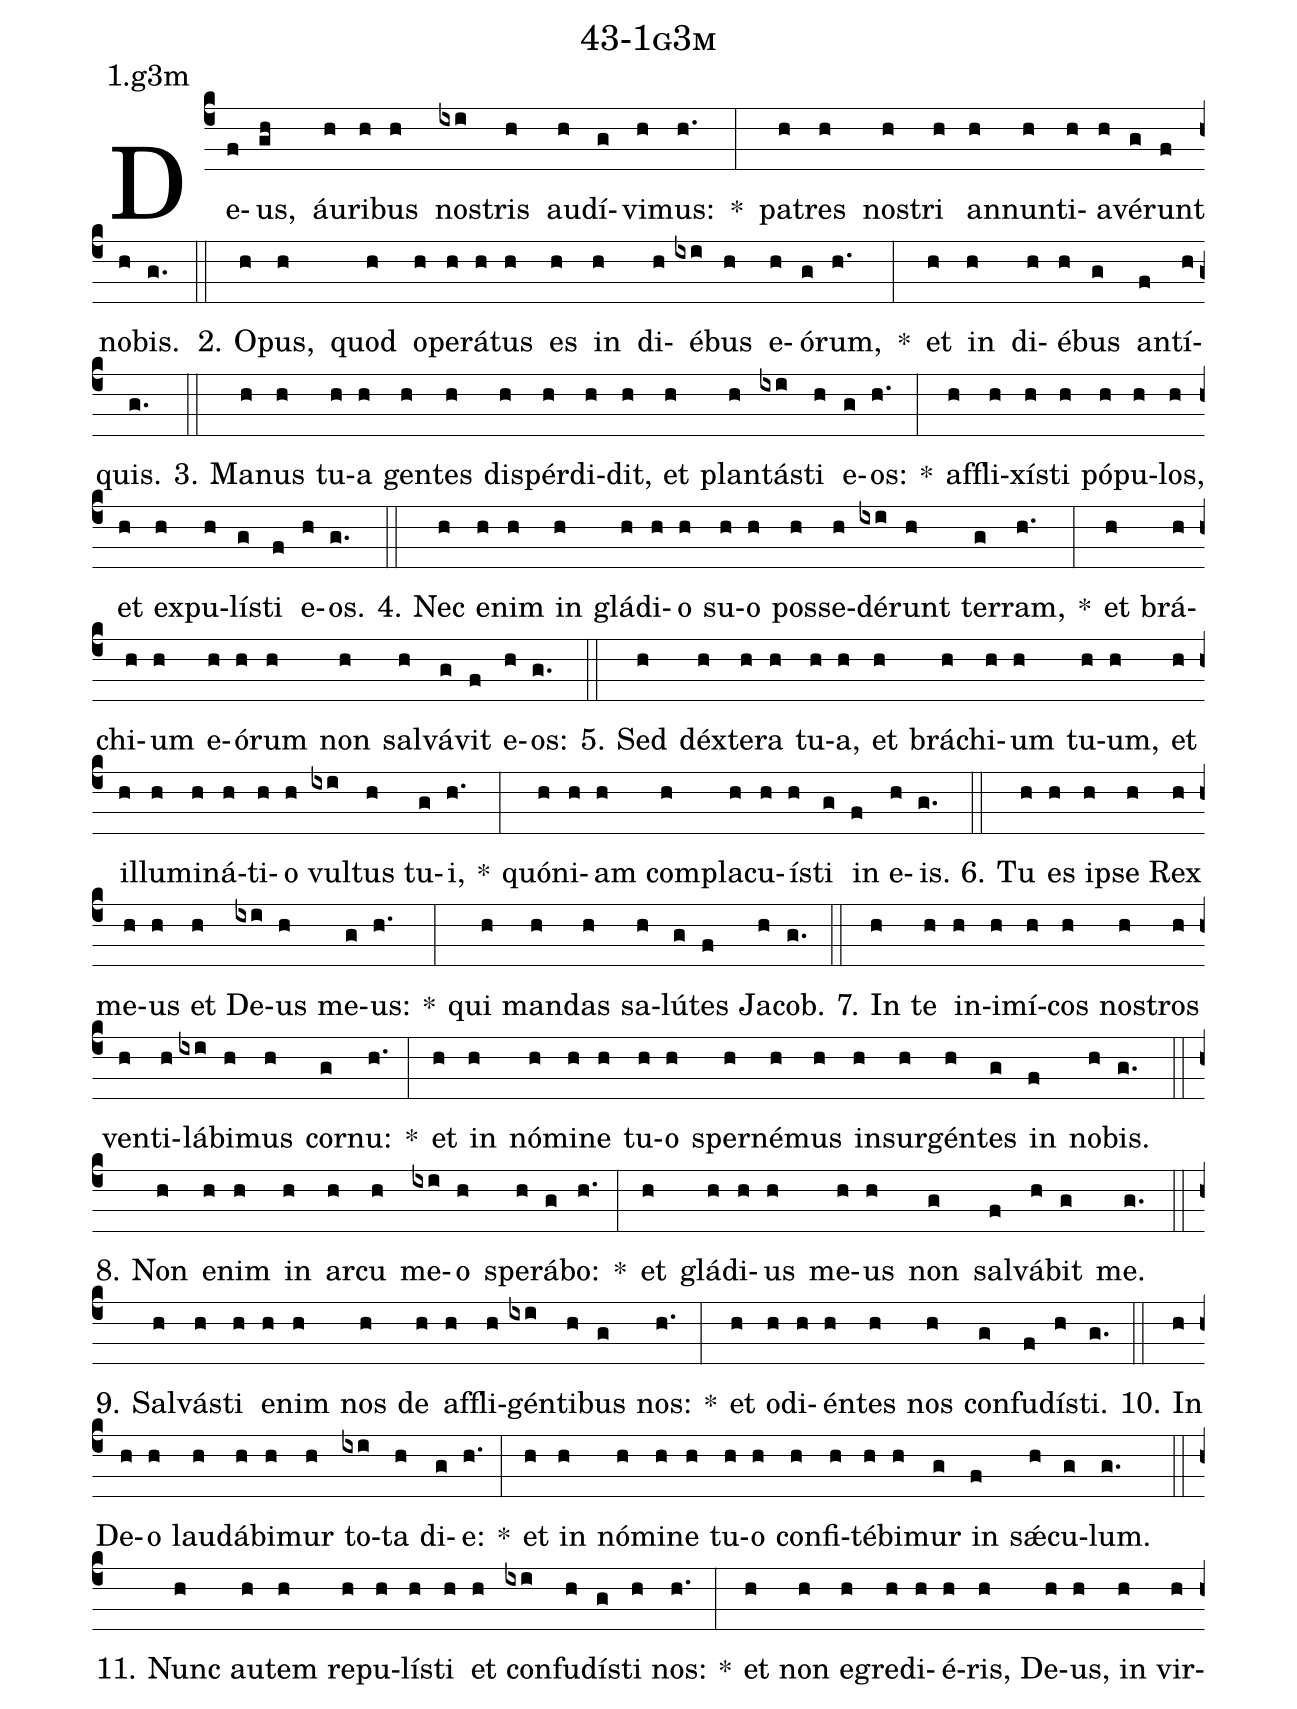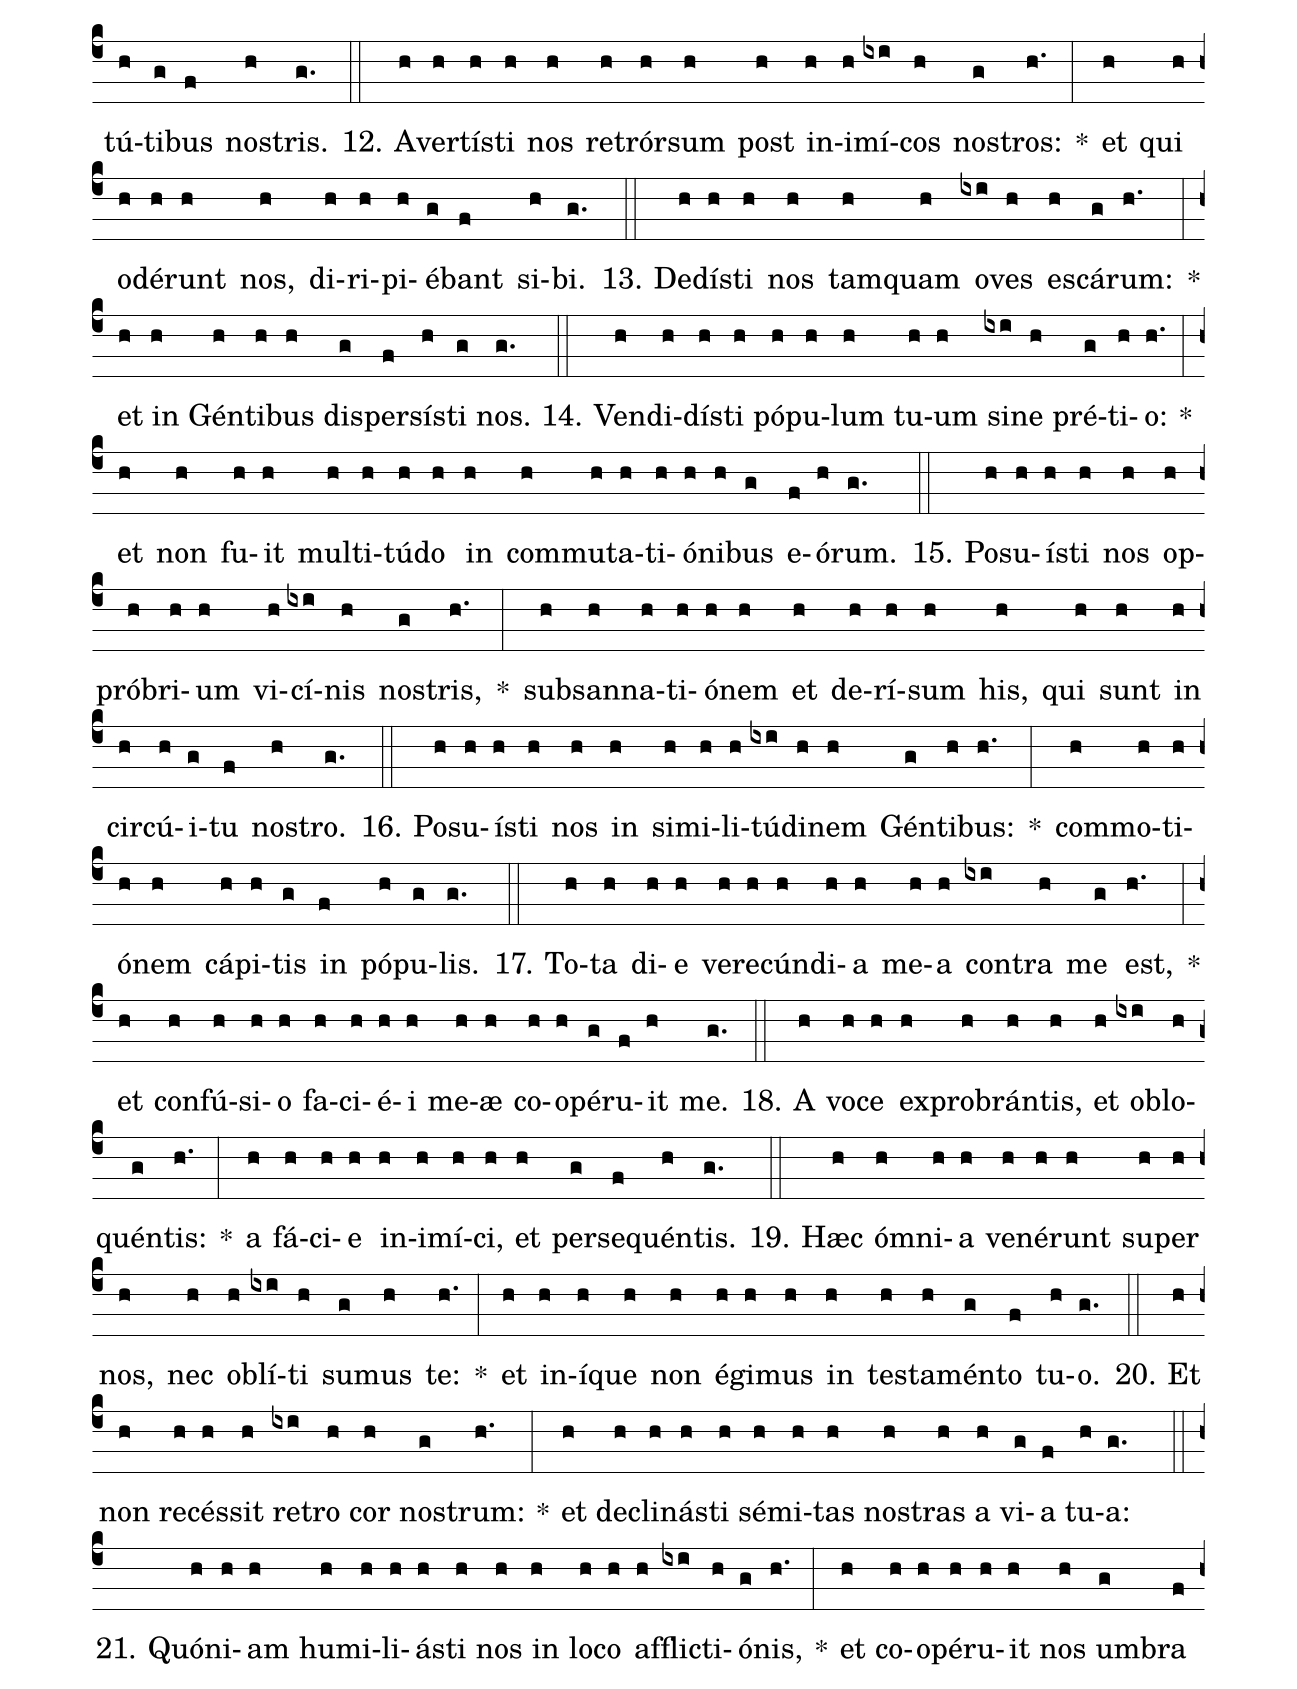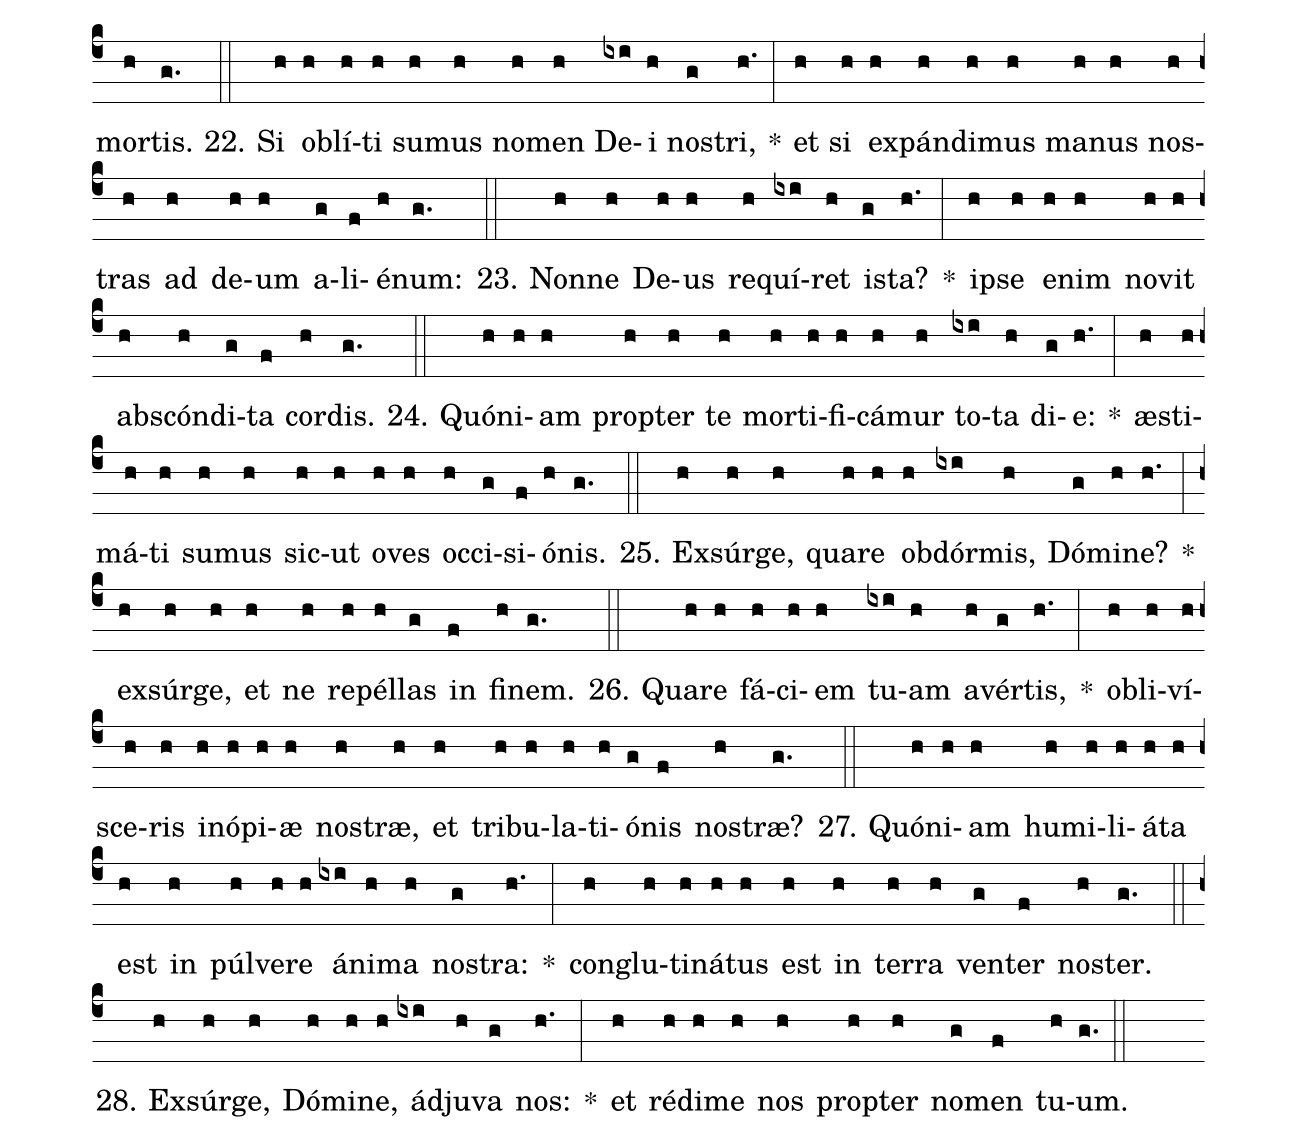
name: 43-1g3m;
annotation: 1.g3m;
%%
(c4)De(f)us,(gh) áu(h)ri(h)bus(h) nos(ixi)tris(h) au(h)dí(g)vi(h)mus:(h.) *(:) pa(h)tres(h) nos(h)tri(h) an(h)nun(h)ti(h)a(h)vé(g)runt(f) no(h)bis.(g.) (::)
2. O(h)pus,(h) quod(h) o(h)pe(h)rá(h)tus(h) es(h) in(h) di(h)é(ixi)bus(h) e(h)ó(g)rum,(h.) *(:) et(h) in(h) di(h)é(h)bus(g) an(f)tí(h)quis.(g.) (::)
3. Ma(h)nus(h) tu(h)a(h) gen(h)tes(h) dis(h)pér(h)di(h)dit,(h) et(h) plan(h)tás(ixi)ti(h) e(g)os:(h.) *(:) af(h)fli(h)xís(h)ti(h) pó(h)pu(h)los,(h) et(h) ex(h)pu(h)lís(g)ti(f) e(h)os.(g.) (::)
4. Nec(h) e(h)nim(h) in(h) glá(h)di(h)o(h) su(h)o(h) pos(h)se(h)dé(ixi)runt(h) ter(g)ram,(h.) *(:) et(h) brá(h)chi(h)um(h) e(h)ó(h)rum(h) non(h) sal(h)vá(g)vit(f) e(h)os:(g.) (::)
5. Sed(h) déx(h)te(h)ra(h) tu(h)a,(h) et(h) brá(h)chi(h)um(h) tu(h)um,(h) et(h) il(h)lu(h)mi(h)ná(h)ti(h)o(h) vul(ixi)tus(h) tu(g)i,(h.) *(:) quón(h)i(h)am(h) com(h)pla(h)cu(h)ís(h)ti(g) in(f) e(h)is.(g.) (::)
6. Tu(h) es(h) ip(h)se(h) Rex(h) me(h)us(h) et(h) De(ixi)us(h) me(g)us:(h.) *(:) qui(h) man(h)das(h) sa(h)lú(g)tes(f) Ja(h)cob.(g.) (::)
7. In(h) te(h) in(h)i(h)mí(h)cos(h) nos(h)tros(h) ven(h)ti(h)lá(ixi)bi(h)mus(h) cor(g)nu:(h.) *(:) et(h) in(h) nó(h)mi(h)ne(h) tu(h)o(h) sper(h)né(h)mus(h) in(h)sur(h)gén(h)tes(g) in(f) no(h)bis.(g.) (::)
8. Non(h) e(h)nim(h) in(h) ar(h)cu(h) me(ixi)o(h) spe(h)rá(g)bo:(h.) *(:) et(h) glá(h)di(h)us(h) me(h)us(h) non(g) sal(f)vá(h)bit(g) me.(g.) (::)
9. Sal(h)vás(h)ti(h) e(h)nim(h) nos(h) de(h) af(h)fli(h)gén(ixi)ti(h)bus(g) nos:(h.) *(:) et(h) o(h)di(h)én(h)tes(h) nos(h) con(g)fu(f)dís(h)ti.(g.) (::)
10. In(h) De(h)o(h) lau(h)dá(h)bi(h)mur(h) to(ixi)ta(h) di(g)e:(h.) *(:) et(h) in(h) nó(h)mi(h)ne(h) tu(h)o(h) con(h)fi(h)té(h)bi(h)mur(g) in(f) sǽ(h)cu(g)lum.(g.) (::)
11. Nunc(h) au(h)tem(h) re(h)pu(h)lís(h)ti(h) et(h) con(ixi)fu(h)dís(g)ti(h) nos:(h.) *(:) et(h) non(h) e(h)gre(h)di(h)é(h)ris,(h) De(h)us,(h) in(h) vir(h)tú(h)ti(g)bus(f) nos(h)tris.(g.) (::)
12. A(h)ver(h)tís(h)ti(h) nos(h) re(h)trór(h)sum(h) post(h) in(h)i(h)mí(ixi)cos(h) nos(g)tros:(h.) *(:) et(h) qui(h) o(h)dé(h)runt(h) nos,(h) di(h)ri(h)pi(h)é(g)bant(f) si(h)bi.(g.) (::)
13. De(h)dís(h)ti(h) nos(h) tam(h)quam(h) o(ixi)ves(h) es(h)cá(g)rum:(h.) *(:) et(h) in(h) Gén(h)ti(h)bus(h) di(g)sper(f)sís(h)ti(g) nos.(g.) (::)
14. Ven(h)di(h)dís(h)ti(h) pó(h)pu(h)lum(h) tu(h)um(h) si(ixi)ne(h) pré(g)ti(h)o:(h.) *(:) et(h) non(h) fu(h)it(h) mul(h)ti(h)tú(h)do(h) in(h) com(h)mu(h)ta(h)ti(h)ó(h)ni(h)bus(g) e(f)ó(h)rum.(g.) (::)
15. Po(h)su(h)ís(h)ti(h) nos(h) op(h)pró(h)bri(h)um(h) vi(h)cí(ixi)nis(h) nos(g)tris,(h.) *(:) sub(h)san(h)na(h)ti(h)ó(h)nem(h) et(h) de(h)rí(h)sum(h) his,(h) qui(h) sunt(h) in(h) cir(h)cú(h)i(g)tu(f) nos(h)tro.(g.) (::)
16. Po(h)su(h)ís(h)ti(h) nos(h) in(h) si(h)mi(h)li(h)tú(ixi)di(h)nem(h) Gén(g)ti(h)bus:(h.) *(:) com(h)mo(h)ti(h)ó(h)nem(h) cá(h)pi(h)tis(g) in(f) pó(h)pu(g)lis.(g.) (::)
17. To(h)ta(h) di(h)e(h) ve(h)re(h)cún(h)di(h)a(h) me(h)a(h) con(ixi)tra(h) me(g) est,(h.) *(:) et(h) con(h)fú(h)si(h)o(h) fa(h)ci(h)é(h)i(h) me(h)æ(h) co(h)o(h)pé(g)ru(f)it(h) me.(g.) (::)
18. A(h) vo(h)ce(h) ex(h)pro(h)brán(h)tis,(h) et(h) ob(ixi)lo(h)quén(g)tis:(h.) *(:) a(h) fá(h)ci(h)e(h) in(h)i(h)mí(h)ci,(h) et(h) per(g)se(f)quén(h)tis.(g.) (::)
19. Hæc(h) óm(h)ni(h)a(h) ve(h)né(h)runt(h) su(h)per(h) nos,(h) nec(h) ob(h)lí(ixi)ti(h) su(g)mus(h) te:(h.) *(:) et(h) in(h)í(h)que(h) non(h) é(h)gi(h)mus(h) in(h) tes(h)ta(h)mén(g)to(f) tu(h)o.(g.) (::)
20. Et(h) non(h) re(h)cés(h)sit(h) re(ixi)tro(h) cor(h) nos(g)trum:(h.) *(:) et(h) de(h)cli(h)nás(h)ti(h) sé(h)mi(h)tas(h) nos(h)tras(h) a(h) vi(g)a(f) tu(h)a:(g.) (::)
21. Quón(h)i(h)am(h) hu(h)mi(h)li(h)ás(h)ti(h) nos(h) in(h) lo(h)co(h) af(h)flic(ixi)ti(h)ó(g)nis,(h.) *(:) et(h) co(h)o(h)pé(h)ru(h)it(h) nos(h) um(g)bra(f) mor(h)tis.(g.) (::)
22. Si(h) ob(h)lí(h)ti(h) su(h)mus(h) no(h)men(h) De(ixi)i(h) nos(g)tri,(h.) *(:) et(h) si(h) ex(h)pán(h)di(h)mus(h) ma(h)nus(h) nos(h)tras(h) ad(h) de(h)um(h) a(g)li(f)é(h)num:(g.) (::)
23. Non(h)ne(h) De(h)us(h) re(h)quí(ixi)ret(h) is(g)ta?(h.) *(:) ip(h)se(h) e(h)nim(h) no(h)vit(h) abs(h)cón(h)di(g)ta(f) cor(h)dis.(g.) (::)
24. Quón(h)i(h)am(h) prop(h)ter(h) te(h) mor(h)ti(h)fi(h)cá(h)mur(h) to(ixi)ta(h) di(g)e:(h.) *(:) æs(h)ti(h)má(h)ti(h) su(h)mus(h) sic(h)ut(h) o(h)ves(h) oc(h)ci(g)si(f)ó(h)nis.(g.) (::)
25. Ex(h)súr(h)ge,(h) qua(h)re(h) ob(h)dór(ixi)mis,(h) Dó(g)mi(h)ne?(h.) *(:) ex(h)súr(h)ge,(h) et(h) ne(h) re(h)pél(h)las(g) in(f) fi(h)nem.(g.) (::)
26. Qua(h)re(h) fá(h)ci(h)em(h) tu(ixi)am(h) a(h)vér(g)tis,(h.) *(:) ob(h)li(h)ví(h)sce(h)ris(h) in(h)ó(h)pi(h)æ(h) nos(h)træ,(h) et(h) tri(h)bu(h)la(h)ti(h)ó(g)nis(f) nos(h)træ?(g.) (::)
27. Quón(h)i(h)am(h) hu(h)mi(h)li(h)á(h)ta(h) est(h) in(h) púl(h)ve(h)re(h) á(ixi)ni(h)ma(h) nos(g)tra:(h.) *(:) con(h)glu(h)ti(h)ná(h)tus(h) est(h) in(h) ter(h)ra(h) ven(g)ter(f) nos(h)ter.(g.) (::)
28. Ex(h)súr(h)ge,(h) Dó(h)mi(h)ne,(h) ád(ixi)ju(h)va(g) nos:(h.) *(:) et(h) réd(h)i(h)me(h) nos(h) prop(h)ter(h) no(g)men(f) tu(h)um.(g.) (::)
